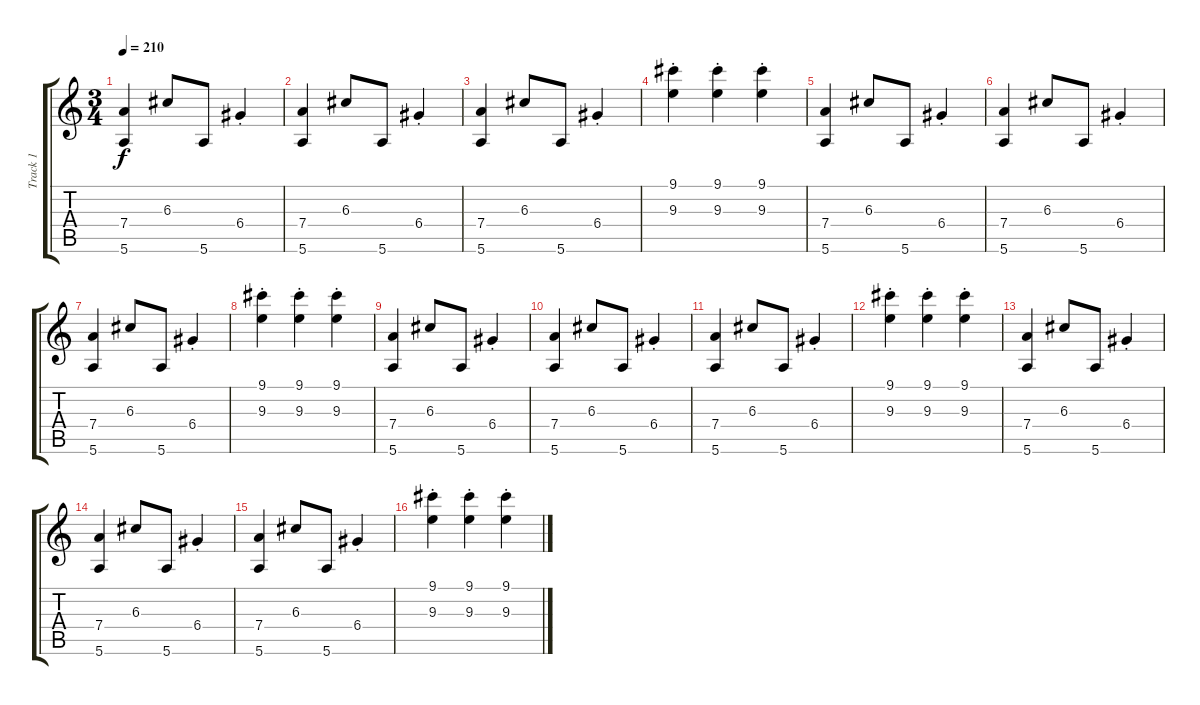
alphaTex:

\track ("Track 1" "Track 1") {instrument overdrivenguitar}
\staff {score tabs}
\tuning (E4 B3 G3 D3 A2 E2) {hide}
\ts (3 4)
\tempo 210
\clef g2
\ks c
(7.4 5.6).4{dy f} 6.3.8 5.6.8 6.4{st}.4 |
(7.4 5.6).4 6.3.8 5.6.8 6.4{st}.4 |
(7.4 5.6).4 6.3.8 5.6.8 6.4{st}.4 |
(9.1 9.3{st}).4 (9.1{st} 9.3{st}).4 (9.1 9.3{st}).4 |
(7.4 5.6).4 6.3.8 5.6.8 6.4{st}.4 |
(7.4 5.6).4 6.3.8 5.6.8 6.4{st}.4 |
(7.4 5.6).4 6.3.8 5.6.8 6.4{st}.4 |
(9.1 9.3{st}).4 (9.1{st} 9.3{st}).4 (9.1 9.3{st}).4 |
(7.4 5.6).4 6.3.8 5.6.8 6.4{st}.4 |
(7.4 5.6).4 6.3.8 5.6.8 6.4{st}.4 |
(7.4 5.6).4 6.3.8 5.6.8 6.4{st}.4 |
(9.1 9.3{st}).4 (9.1{st} 9.3{st}).4 (9.1 9.3{st}).4 |
(7.4 5.6).4 6.3.8 5.6.8 6.4{st}.4 |
(7.4 5.6).4 6.3.8 5.6.8 6.4{st}.4 |
(7.4 5.6).4 6.3.8 5.6.8 6.4{st}.4 |
(9.1 9.3{st}).4 (9.1{st} 9.3{st}).4 (9.1 9.3{st}).4
